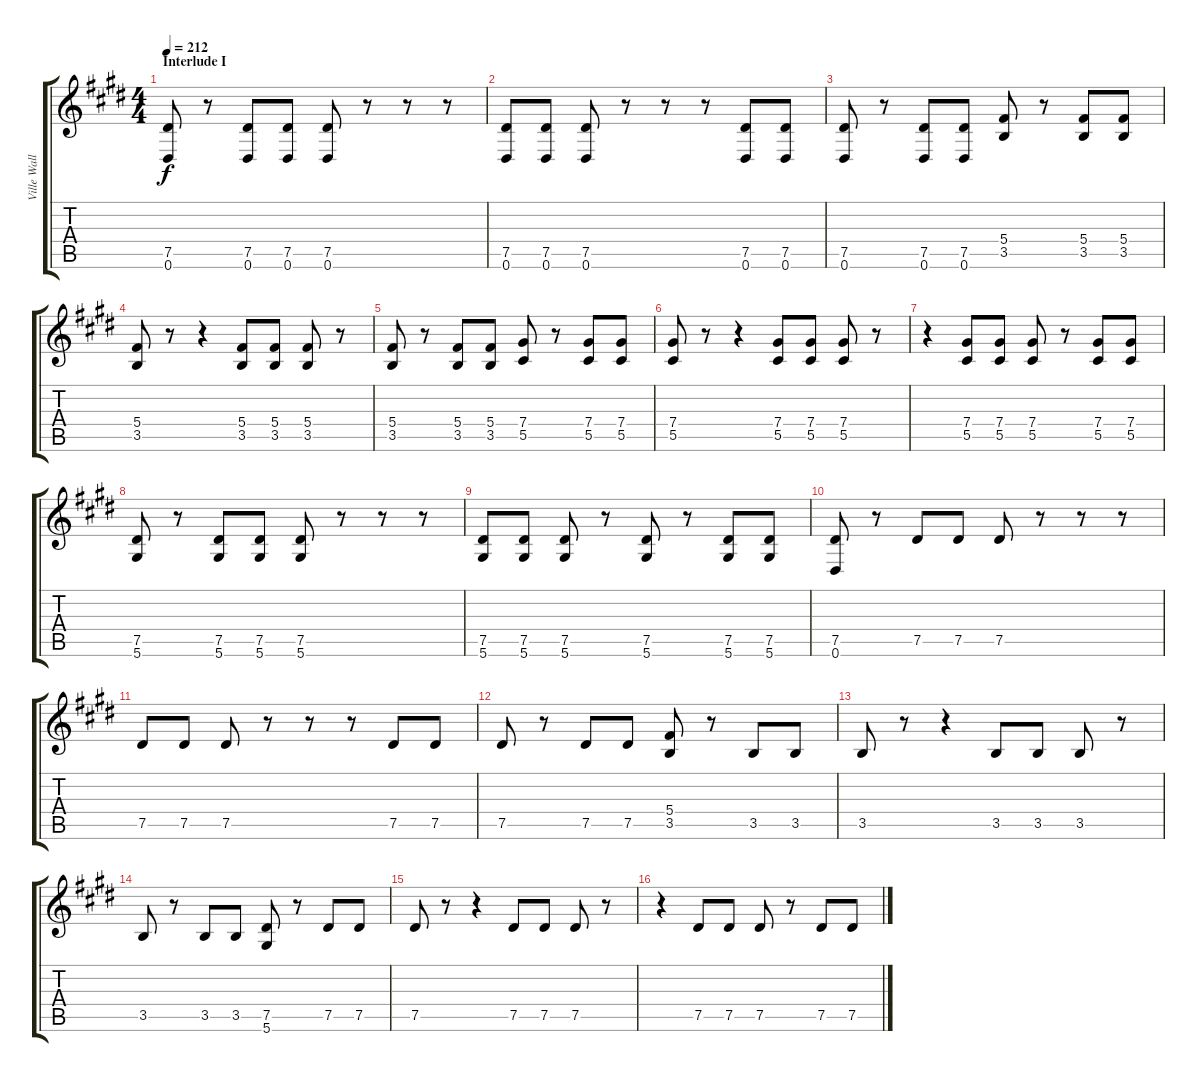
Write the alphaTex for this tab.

\track ("Ville Wallenius - Guitar II" "Ville Wall") {instrument distortionguitar}
\staff {score tabs}
\tuning (Eb4 Bb3 Gb3 Db3 Ab2 Eb2) {hide}
\ts (4 4)
\section ("" "Interlude I")
\tempo 212
\clef g2
\ks c#minor
(7.5 0.6).8{dy f volume 14} r.8 (7.5 0.6).8 (7.5 0.6).8 (7.5 0.6).8 r.8 r.8 r.8 |
(7.5 0.6).8 (7.5 0.6).8 (7.5 0.6).8 r.8 r.8 r.8 (7.5 0.6).8 (7.5 0.6).8 |
(7.5 0.6).8 r.8 (7.5 0.6).8 (7.5 0.6).8 (5.4 3.5).8 r.8 (5.4 3.5).8 (5.4 3.5).8 |
(5.4 3.5).8 r.8 r.4 (5.4 3.5).8 (5.4 3.5).8 (5.4 3.5).8 r.8 |
(5.4 3.5).8 r.8 (5.4 3.5).8 (5.4 3.5).8 (7.4 5.5).8 r.8 (7.4 5.5).8 (7.4 5.5).8 |
(7.4 5.5).8 r.8 r.4 (7.4 5.5).8 (7.4 5.5).8 (7.4 5.5).8 r.8 |
r.4 (7.4 5.5).8 (7.4 5.5).8 (7.4 5.5).8 r.8 (7.4 5.5).8 (7.4 5.5).8 |
(7.5 5.6).8 r.8 (7.5 5.6).8 (7.5 5.6).8 (7.5 5.6).8 r.8 r.8 r.8 |
(7.5 5.6).8 (7.5 5.6).8 (7.5 5.6).8 r.8 (7.5 5.6).8 r.8 (7.5 5.6).8 (7.5 5.6).8 |
(7.5 0.6).8 r.8 7.5.8 7.5.8 7.5.8 r.8 r.8 r.8 |
7.5.8 7.5.8 7.5.8 r.8 r.8 r.8 7.5.8 7.5.8 |
7.5.8 r.8 7.5.8 7.5.8 (5.4 3.5).8 r.8 3.5.8 3.5.8 |
3.5.8 r.8 r.4 3.5.8 3.5.8 3.5.8 r.8 |
3.5.8 r.8 3.5.8 3.5.8 (7.5 5.6).8 r.8 7.5.8 7.5.8 |
7.5.8 r.8 r.4 7.5.8 7.5.8 7.5.8 r.8 |
r.4 7.5.8 7.5.8 7.5.8 r.8 7.5.8 7.5.8
